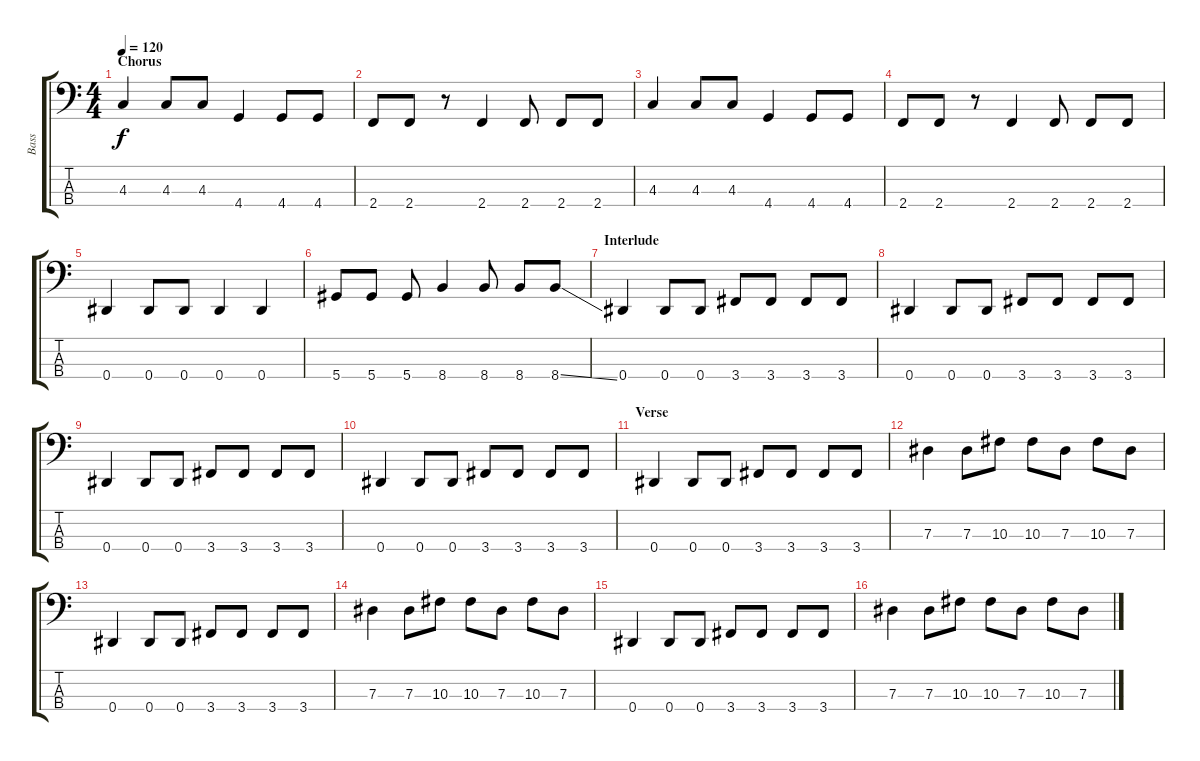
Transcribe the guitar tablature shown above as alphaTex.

\track ("Bass" "Bass") {instrument acousticbass}
\staff {score tabs}
\tuning (Gb2 Db2 Ab1 Eb1) {hide}
\ts (4 4)
\section ("" "Chorus")
\tempo 120
\clef f4
\ks c
4.3.4{dy f} 4.3.8 4.3.8 4.4.4 4.4.8 4.4.8 |
2.4.8 2.4.8 r.8 2.4.4 2.4.8 2.4.8 2.4.8 |
4.3.4 4.3.8 4.3.8 4.4.4 4.4.8 4.4.8 |
2.4.8 2.4.8 r.8 2.4.4 2.4.8 2.4.8 2.4.8 |
0.4.4 0.4.8 0.4.8 0.4.4 0.4.4 |
5.4.8 5.4.8 5.4.8 8.4.4 8.4.8 8.4.8 8.4{ss}.8 |
\section ("" "Interlude")
0.4.4 0.4.8 0.4.8 3.4.8 3.4.8 3.4.8 3.4.8 |
0.4.4 0.4.8 0.4.8 3.4.8 3.4.8 3.4.8 3.4.8 |
0.4.4 0.4.8 0.4.8 3.4.8 3.4.8 3.4.8 3.4.8 |
0.4.4 0.4.8 0.4.8 3.4.8 3.4.8 3.4.8 3.4.8 |
\section ("" "Verse")
0.4.4 0.4.8 0.4.8 3.4.8 3.4.8 3.4.8 3.4.8 |
7.3.4 7.3.8 10.3.8 10.3.8 7.3.8 10.3.8 7.3.8 |
0.4.4 0.4.8 0.4.8 3.4.8 3.4.8 3.4.8 3.4.8 |
7.3.4 7.3.8 10.3.8 10.3.8 7.3.8 10.3.8 7.3.8 |
0.4.4 0.4.8 0.4.8 3.4.8 3.4.8 3.4.8 3.4.8 |
7.3.4 7.3.8 10.3.8 10.3.8 7.3.8 10.3.8 7.3.8
